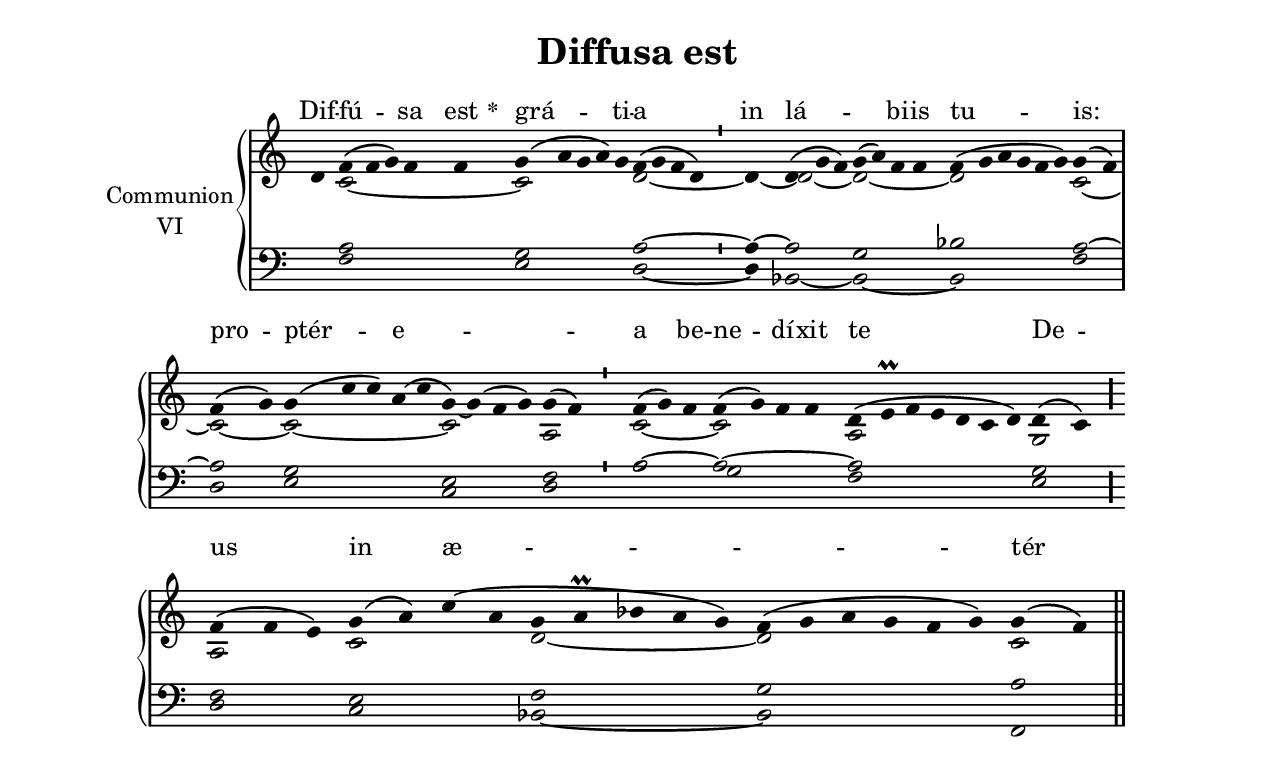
\version "2.18"
\include "gregorian.ly"
\include "noh2.ily"


%Page reference: page iii.283
%(volume.page)

global = {
 \key f \lydian
 \cadenzaOn 
}

\header {
  title = \markup \center-column {"Diffusa est" \vspace #1 }
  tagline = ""
  composer = ""
}

\paper {
 #(include-special-characters)
  oddHeaderMarkup = \markup \fill-line {
    \line {}
    \center-column {
      \on-the-fly #first-page     " "
      \on-the-fly #not-first-page "Diffusa est"
    }
    \line { \on-the-fly #print-page-number-check-first \fromproperty #'page:page-number-string }
  }
  evenHeaderMarkup = \markup \fill-line {
    \line { \on-the-fly #print-page-number-check-first \fromproperty #'page:page-number-string }
    \center-column { "Diffusa est" }
    \line {}
  }
}

chantText = \lyricmode {
Dif -- fú -- sa est 
\set stanza = " * " grá -- ti -- a in lá -- _ bi -- is tu -- is: 
pro -- ptér -- e -- _ a be -- ne -- dí -- xit te De -- us 
in æ -- _ tér -- num. }

chantMusic = {
\tieDown   d'4 f'4 ( f'4 g'4) f'4 f'4  g'4 ( a'4 g'4 a'4) g'4 f'4 ( g'4 f'4 d'4) \divisioMinima
 d'4 d'4 ( g'4 f'4) g'4 ( a'4) f'4 f'4 f'4 ( g'4 a'4 g'4 f'4 g'4) g'4 ( f'4) \divisioMaxima
 f'4 ( g'4) g'4 ( c''4 c''4) a'4 ( c''4 g'4) ~ g'4 ( f'4 g'4) g'4 ( f'4) \divisioMinima
 f'4 ( g'4) f'4 f'4 ( g'4) f'4 f'4 d'4 ( e'\prall f'4 e'4 d'4 c'4 d'4) d'4 ( c'4) \divisioMaior
 f'4 ( f'4 e'4)  g'4 ( a'4) c''4 ( a'4 g'4 a'\prall bes'4 a'4 g'4) f'4 ( g'4 a'4 g'4 f'4 g'4) g'4 ( f'4) \finalis

}

altoMusic = {
r4 c'2*5/2 ~ c'2*5/2 d'2*4/2 ~ \divisioMinima
d'4 ~ d'2*3/2 ~ d'2*4/2 ~ d'2*6/2 c'2 ~ \divisioMaxima
c'2 ~ c'2*5/2 ~ c'2*4/2 a2 \divisioMinima
c'2*3/2 ~ c'2*4/2 a2*7/2 g2 \divisioMaior
a2*3/2 c'2*4/2 d'2*5/2 ~ d'2*6/2 c'2 \finalis
}

tenorMusic = {
r4 a2*5/2 g2*5/2 a2*4/2 ~ \divisioMinima
a4 ~ a2*3/2 g2*4/2 bes2*6/2 a2 ~ \divisioMaxima
a2 g2*5/2 e2*4/2 f2 \divisioMinima
a2*3/2 ~ a2*4/2 ~ a2*7/2 g2 \divisioMaior
f2*3/2 e2*4/2 f2*5/2 g2*6/2 a2 \finalis
}

bassMusic = {
r4 f2*5/2 e2*5/2 d2*4/2 ~ \divisioMinima
d4 bes,2*3/2 ~ bes,2*4/2 ~ bes,2*6/2 f2 \divisioMaxima
d2 e2*5/2 c2*4/2 d2 \divisioMinima
a2*3/2 g2*4/2 f2*7/2 e2 \divisioMaior
d2*3/2 c2*4/2 bes,2*5/2 ~ bes,2*6/2 f,2 \finalis
}

voiceLines = {
\voiceLineStyle


}

\score{
  <<
    \new GrandStaff <<
      \set GrandStaff.autoBeaming = ##f
      \set GrandStaff.instrumentName = \markup \center-column {
        "Communion"
        "VI"
      }
      \new Staff = up <<
        \new Voice = "chant" {
          \voiceOne \global \chantMusic
        }
        \new Voice {
          \voiceTwo \global \altoMusic
        }
      >>

      \new Staff = down <<
        \clef bass
        \new Voice {
          \voiceOne \global \tenorMusic
        }
        \new Voice {
          \voiceTwo \global \bassMusic
        }
	\new Voice {
        \voiceThree \global \voiceLines
        }
      >>
    >>
    \new Lyrics \lyricsto chant {
      \chantText
    }
  >>
  \layout{
  }
  \midi{
    \tempo 4 = 125
  }
}
